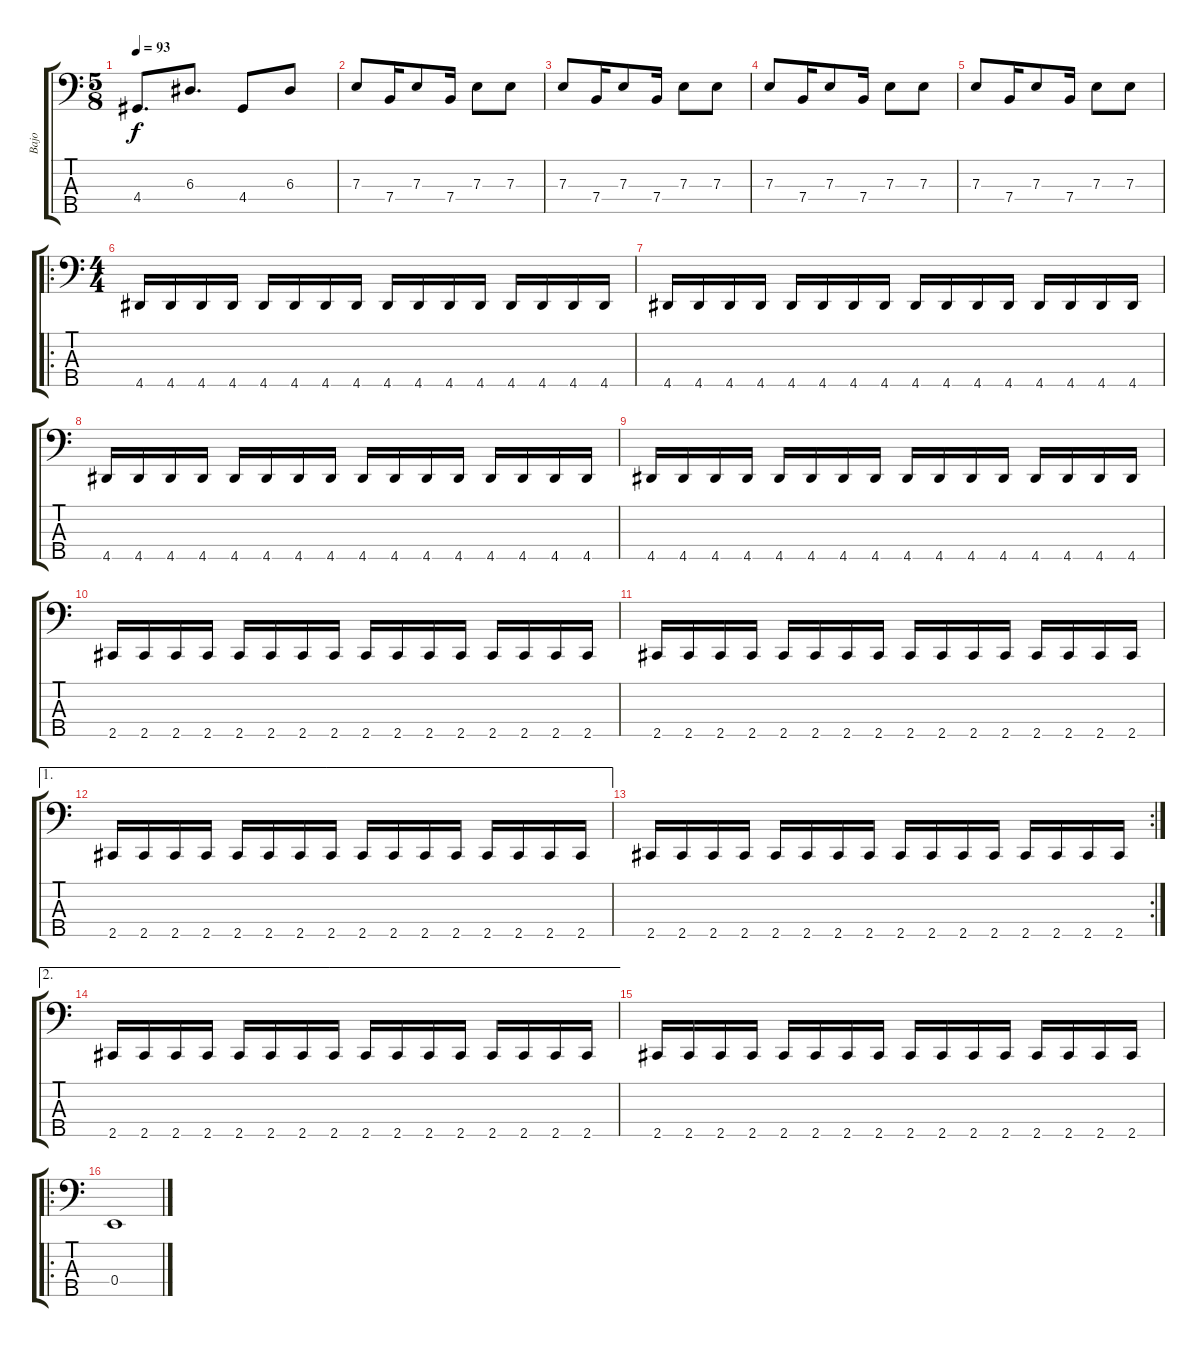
\track ("Bajo" "Bajo") {instrument electricbasspick}
\staff {score tabs}
\tuning (G2 D2 A1 E1 B0) {hide}
\ts (5 8)
\tempo 93
\clef f4
\ks c
4.4.8{d dy f} 6.3.8{d} 4.4.8 6.3.8 |
7.3.8 7.4.16 7.3.8 7.4.16 7.3.8 7.3.8 |
7.3.8 7.4.16 7.3.8 7.4.16 7.3.8 7.3.8 |
7.3.8 7.4.16 7.3.8 7.4.16 7.3.8 7.3.8 |
7.3.8 7.4.16 7.3.8 7.4.16 7.3.8 7.3.8 |
\ro
\ts (4 4)
4.5.16 4.5.16 4.5.16 4.5.16 4.5.16 4.5.16 4.5.16 4.5.16 4.5.16 4.5.16 4.5.16 4.5.16 4.5.16 4.5.16 4.5.16 4.5.16 |
4.5.16 4.5.16 4.5.16 4.5.16 4.5.16 4.5.16 4.5.16 4.5.16 4.5.16 4.5.16 4.5.16 4.5.16 4.5.16 4.5.16 4.5.16 4.5.16 |
4.5.16 4.5.16 4.5.16 4.5.16 4.5.16 4.5.16 4.5.16 4.5.16 4.5.16 4.5.16 4.5.16 4.5.16 4.5.16 4.5.16 4.5.16 4.5.16 |
4.5.16 4.5.16 4.5.16 4.5.16 4.5.16 4.5.16 4.5.16 4.5.16 4.5.16 4.5.16 4.5.16 4.5.16 4.5.16 4.5.16 4.5.16 4.5.16 |
2.5.16 2.5.16 2.5.16 2.5.16 2.5.16 2.5.16 2.5.16 2.5.16 2.5.16 2.5.16 2.5.16 2.5.16 2.5.16 2.5.16 2.5.16 2.5.16 |
2.5.16 2.5.16 2.5.16 2.5.16 2.5.16 2.5.16 2.5.16 2.5.16 2.5.16 2.5.16 2.5.16 2.5.16 2.5.16 2.5.16 2.5.16 2.5.16 |
\ae 1
2.5.16 2.5.16 2.5.16 2.5.16 2.5.16 2.5.16 2.5.16 2.5.16 2.5.16 2.5.16 2.5.16 2.5.16 2.5.16 2.5.16 2.5.16 2.5.16 |
\rc 2
2.5.16 2.5.16 2.5.16 2.5.16 2.5.16 2.5.16 2.5.16 2.5.16 2.5.16 2.5.16 2.5.16 2.5.16 2.5.16 2.5.16 2.5.16 2.5.16 |
\ae 2
2.5.16 2.5.16 2.5.16 2.5.16 2.5.16 2.5.16 2.5.16 2.5.16 2.5.16 2.5.16 2.5.16 2.5.16 2.5.16 2.5.16 2.5.16 2.5.16 |
2.5.16 2.5.16 2.5.16 2.5.16 2.5.16 2.5.16 2.5.16 2.5.16 2.5.16 2.5.16 2.5.16 2.5.16 2.5.16 2.5.16 2.5.16 2.5.16 |
\ro
0.4.1
